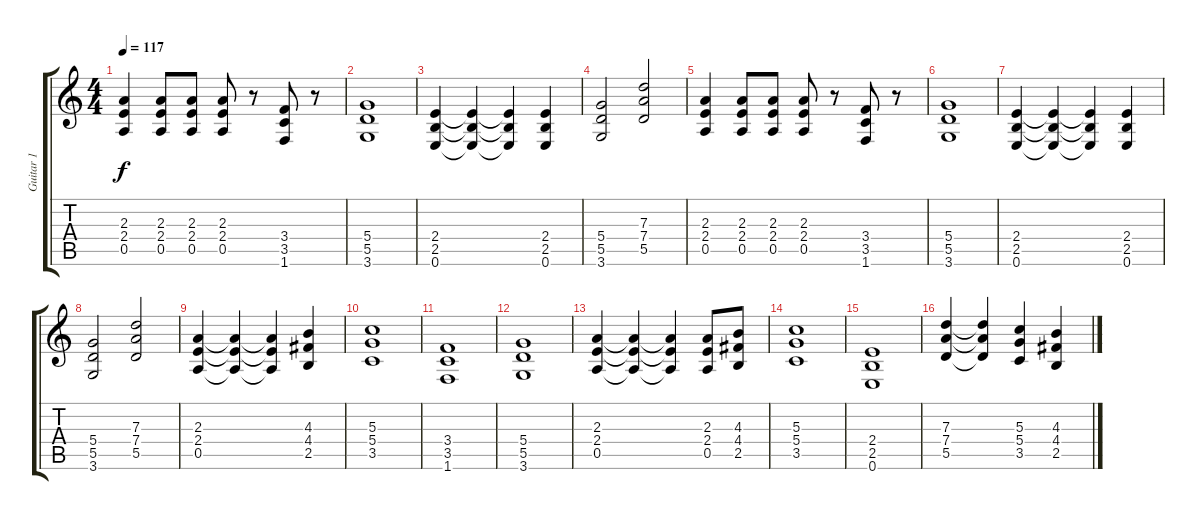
\track ("Guitar 1" "Guitar 1") {instrument distortionguitar}
\staff {score tabs}
\tuning (E4 B3 G3 D3 A2 E2) {hide}
\ts (4 4)
\tempo 117
\clef g2
\ks c
(2.3 2.4 0.5).4{dy f} (2.3 2.4 0.5).8 (2.3 2.4 0.5).8 (2.3 2.4 0.5).8 r.8 (3.4 3.5 1.6).8 r.8 |
(5.4 5.5 3.6).1 |
(2.4 2.5 0.6).4 (2.4{t} 2.5{t} 0.6{t}).4 (2.4{t} 2.5{t} 0.6{t}).4 (2.4 2.5 0.6).4 |
(5.4 5.5 3.6).2 (7.3 7.4 5.5).2 |
(2.3 2.4 0.5).4 (2.3 2.4 0.5).8 (2.3 2.4 0.5).8 (2.3 2.4 0.5).8 r.8 (3.4 3.5 1.6).8 r.8 |
(5.4 5.5 3.6).1 |
(2.4 2.5 0.6).4 (2.4{t} 2.5{t} 0.6{t}).4 (2.4{t} 2.5{t} 0.6{t}).4 (2.4 2.5 0.6).4 |
(5.4 5.5 3.6).2 (7.3 7.4 5.5).2 |
(2.3 2.4 0.5).4{instrument distortionguitar} (2.3{t} 2.4{t} 0.5{t}).4 (2.3{t} 2.4{t} 0.5{t}).4 (4.3 4.4 2.5).4 |
(5.3 5.4 3.5).1 |
(3.4 3.5 1.6).1 |
(5.4 5.5 3.6).1 |
(2.3 2.4 0.5).4 (2.3{t} 2.4{t} 0.5{t}).4 (2.3{t} 2.4{t} 0.5{t}).4 (2.3 2.4 0.5).8 (4.3 4.4 2.5).8 |
(5.3 5.4 3.5).1 |
(2.4 2.5 0.6).1 |
(7.3 7.4 5.5).4 (7.3{t} 7.4{t} 5.5{t}).4 (5.3 5.4 3.5).4 (4.3 4.4 2.5).4
